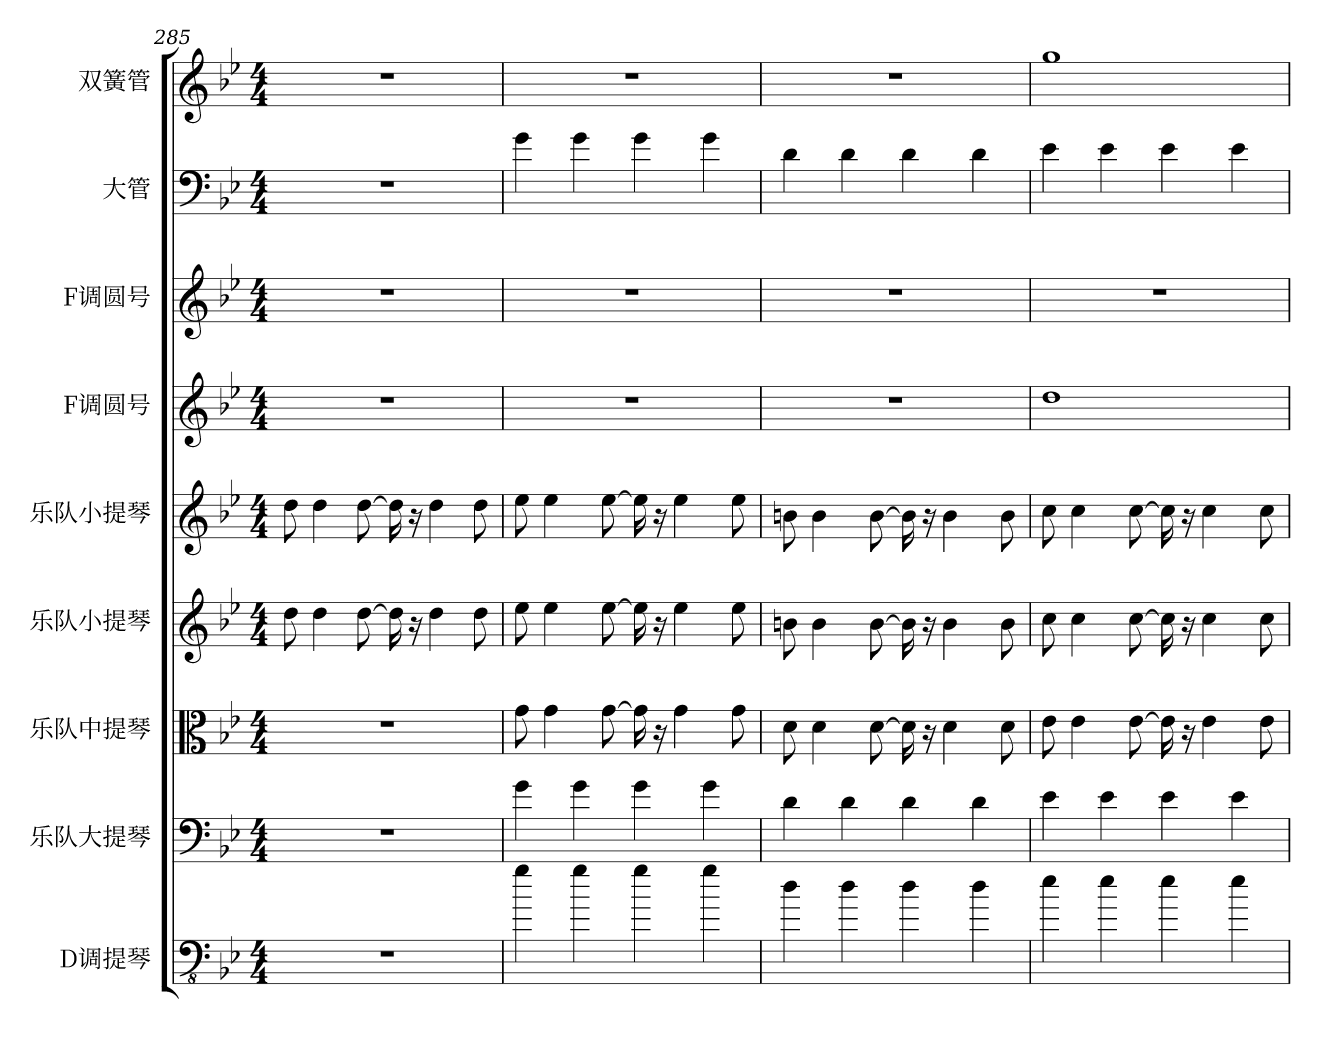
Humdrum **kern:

**kern	**kern	**kern	**kern	**kern	**kern	**kern	**kern	**kern
*part9	*part8	*part7	*part6	*part5	*part4	*part3	*part2	*part1
*staff9	*staff8	*staff7	*staff6	*staff5	*staff4	*staff3	*staff2	*staff1
*I"D调提琴	*I"乐队大提琴	*I"乐队中提琴	*I"乐队小提琴	*I"乐队小提琴	*I"F调圆号	*I"F调圆号	*I"大管	*I"双簧管
!!LO:PB:g=z
*clefFv4	*clefF4	*clefC3	*clefG2	*clefG2	*clefG2	*clefG2	*clefF4	*clefG2
*ITrd7c12	*	*	*	*	*ITrd4c7	*ITrd4c7	*	*
*k[b-e-]	*k[b-e-]	*k[b-e-]	*k[b-e-]	*k[b-e-]	*k[b-e-a-]	*k[b-e-a-]	*k[b-e-]	*k[b-e-]
*M4/4	*M4/4	*M4/4	*M4/4	*M4/4	*M4/4	*M4/4	*M4/4	*M4/4
=285	=285	=285	=285	=285	=285	=285	=285	=285
1r	1r	1r	8dd\	8dd\	1r	1r	1r	1r
.	.	.	4dd\	4dd\	.	.	.	.
.	.	.	[8dd\	[8dd\	.	.	.	.
.	.	.	16dd\]	16dd\]	.	.	.	.
.	.	.	16r	16r	.	.	.	.
.	.	.	4dd\	4dd\	.	.	.	.
.	.	.	8dd\	8dd\	.	.	.	.
=286	=286	=286	=286	=286	=286	=286	=286	=286
4G\	4g\	8g\	8ee-\	8ee-\	1r	1r	4g\	1r
.	.	4g\	4ee-\	4ee-\	.	.	.	.
4G\	4g\	.	.	.	.	.	4g\	.
.	.	[8g\	[8ee-\	[8ee-\	.	.	.	.
4G\	4g\	16g\]	16ee-\]	16ee-\]	.	.	4g\	.
.	.	16r	16r	16r	.	.	.	.
.	.	4g\	4ee-\	4ee-\	.	.	.	.
4G\	4g\	.	.	.	.	.	4g\	.
.	.	8g\	8ee-\	8ee-\	.	.	.	.
=287	=287	=287	=287	=287	=287	=287	=287	=287
4D\	4d\	8d\	8bn\	8bn\	1r	1r	4d\	1r
.	.	4d\	4b\	4b\	.	.	.	.
4D\	4d\	.	.	.	.	.	4d\	.
.	.	[8d\	[8b\	[8b\	.	.	.	.
4D\	4d\	16d\]	16b\]	16b\]	.	.	4d\	.
.	.	16r	16r	16r	.	.	.	.
.	.	4d\	4b\	4b\	.	.	.	.
4D\	4d\	.	.	.	.	.	4d\	.
.	.	8d\	8b\	8b\	.	.	.	.
=288	=288	=288	=288	=288	=288	=288	=288	=288
4E-\	4e-\	8e-\	8cc\	8cc\	1g	1r	4e-\	1gg
.	.	4e-\	4cc\	4cc\	.	.	.	.
4E-\	4e-\	.	.	.	.	.	4e-\	.
.	.	[8e-\	[8cc\	[8cc\	.	.	.	.
4E-\	4e-\	16e-\]	16cc\]	16cc\]	.	.	4e-\	.
.	.	16r	16r	16r	.	.	.	.
.	.	4e-\	4cc\	4cc\	.	.	.	.
4E-\	4e-\	.	.	.	.	.	4e-\	.
.	.	8e-\	8cc\	8cc\	.	.	.	.
=	=	=	=	=	=	=	=	=
*-	*-	*-	*-	*-	*-	*-	*-	*-
